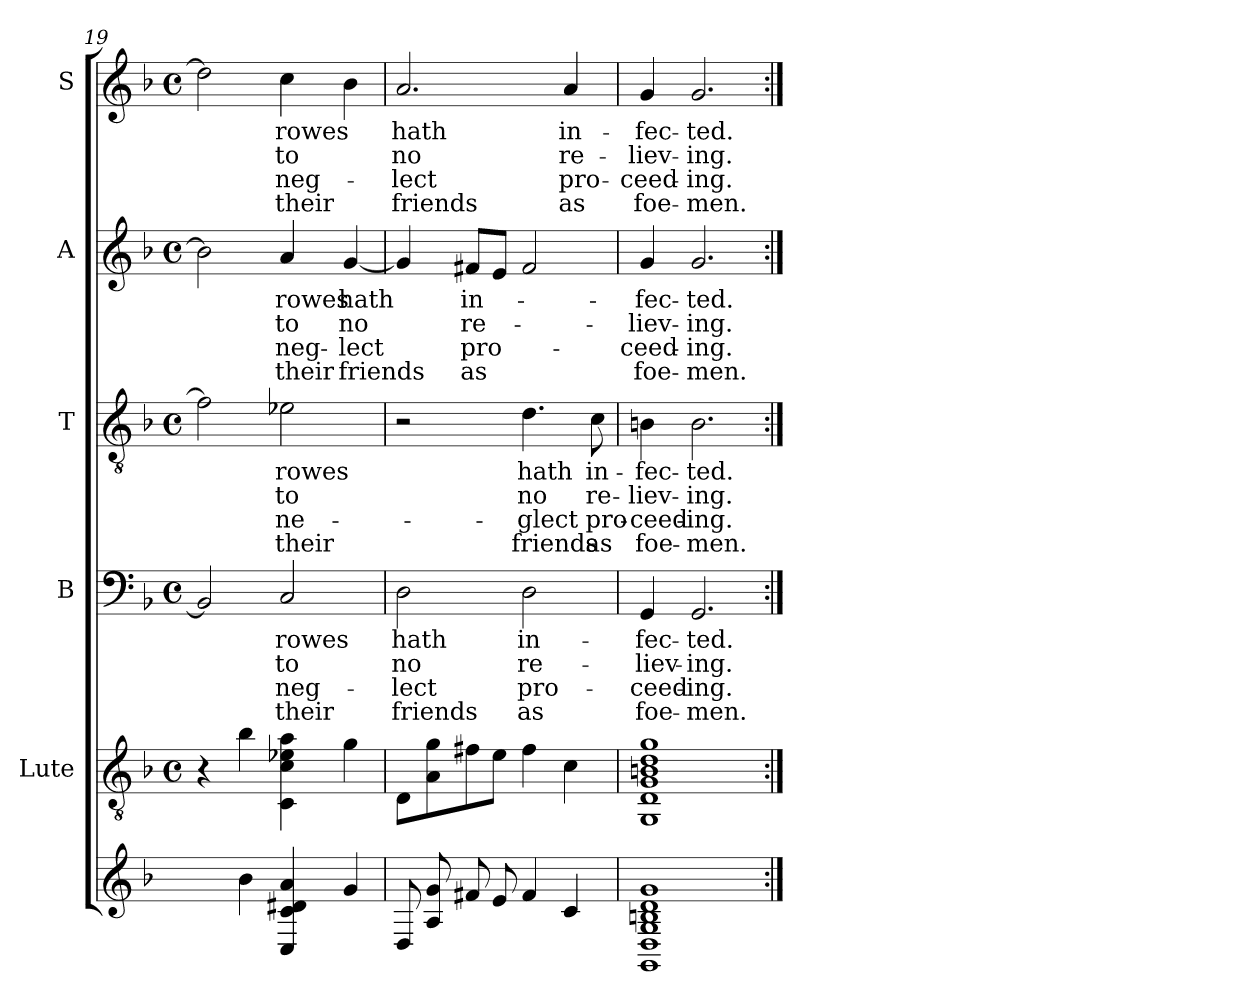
**kern	**kern	**kern	**text	**text	**text	**text	**kern	**text	**text	**text	**text	**kern	**text	**text	**text	**text	**kern	**text	**text	**text	**text
*part6	*part5	*part4	*part4	*part4	*part4	*part4	*part3	*part3	*part3	*part3	*part3	*part2	*part2	*part2	*part2	*part2	*part1	*part1	*part1	*part1	*part1
*staff6	*staff5	*staff4	*staff4	*staff4	*staff4	*staff4	*staff3	*staff3	*staff3	*staff3	*staff3	*staff2	*staff2	*staff2	*staff2	*staff2	*staff1	*staff1	*staff1	*staff1	*staff1
*	*I"Lute	*I"B	*	*	*	*	*I"T	*	*	*	*	*I"A	*	*	*	*	*I"S	*	*	*	*
*	*clefGv2	*clefF4	*	*	*	*	*clefGv2	*	*	*	*	*clefG2	*	*	*	*	*clefG2	*	*	*	*
*k[b-]	*k[b-]	*k[b-]	*	*	*	*	*k[b-]	*	*	*	*	*k[b-]	*	*	*	*	*k[b-]	*	*	*	*
*F:	*F:	*F:	*	*	*	*	*F:	*	*	*	*	*F:	*	*	*	*	*F:	*	*	*	*
*	*M4/4	*M4/4	*	*	*	*	*M4/4	*	*	*	*	*M4/4	*	*	*	*	*M4/4	*	*	*	*
*	*met(c)	*met(c)	*	*	*	*	*met(c)	*	*	*	*	*met(c)	*	*	*	*	*met(c)	*	*	*	*
=19	=19	=19	=19	=19	=19	=19	=19	=19	=19	=19	=19	=19	=19	=19	=19	=19	=19	=19	=19	=19	=19
4ryy	4r	2BB-/]	.	.	.	.	2f\]	.	.	.	.	2b-\]	.	.	.	.	2dd\]	.	.	.	.
4b-	4b-\	.	.	.	.	.	.	.	.	.	.	.	.	.	.	.	.	.	.	.	.
4C 4c 4d# 4a	4C\ 4c\ 4e-X\ 4a\	2C/	-rowes	to	neg-	their	2e-X\	-rowes	to	ne-	their	4a/	-rowes	to	neg-	their	4cc\	-rowes	to	neg-	their
4g	4g\	.	.	.	.	.	.	.	.	.	.	[4g/	hath	no	-lect	friends	4b-\	.	.	.	.
=20	=20	=20	=20	=20	=20	=20	=20	=20	=20	=20	=20	=20	=20	=20	=20	=20	=20	=20	=20	=20	=20
8D	8D\L	2D\	hath	no	-lect	friends	2r	.	.	.	.	4g/]	.	.	.	.	2.a/	hath	no	-lect	friends
8A 8g	8A\ 8g\	.	.	.	.	.	.	.	.	.	.	.	.	.	.	.	.	.	.	.	.
8f#	8f#X\	.	.	.	.	.	.	.	.	.	.	8f#X/L	in-	re-	pro-	as	.	.	.	.	.
8e	8e\J	.	.	.	.	.	.	.	.	.	.	8e/J	.	.	.	.	.	.	.	.	.
4f#	4f#\	2D\	in-	re-	pro-	as	4.d\	hath	no	-glect	friends	2f#/	.	.	.	.	.	.	.	.	.
4c	4c\	.	.	.	.	.	.	.	.	.	.	.	.	.	.	.	4a/	in-	re-	pro-	as
.	.	.	.	.	.	.	8c\	in-	re-	pro-	as	.	.	.	.	.	.	.	.	.	.
=21	=21	=21	=21	=21	=21	=21	=21	=21	=21	=21	=21	=21	=21	=21	=21	=21	=21	=21	=21	=21	=21
1GG 1D 1G 1B 1d 1g	1GG 1D 1G 1Bn 1d 1g	4GG/	-fec-	-liev-	-ceed-	foe-	4Bn\	-fec-	-liev-	-ceed-	foe-	4g/	-fec-	-liev-	-ceed-	foe-	4g/	-fec-	-liev-	-ceed-	foe-
.	.	2.GG/	-ted.	-ing.	-ing.	-men.	2.B\	-ted.	-ing.	-ing.	-men.	2.g/	-ted.	-ing.	-ing.	-men.	2.g/	-ted.	-ing.	-ing.	-men.
=:|!	=:|!	=:|!	=:|!	=:|!	=:|!	=:|!	=:|!	=:|!	=:|!	=:|!	=:|!	=:|!	=:|!	=:|!	=:|!	=:|!	=:|!	=:|!	=:|!	=:|!	=:|!
*-	*-	*-	*-	*-	*-	*-	*-	*-	*-	*-	*-	*-	*-	*-	*-	*-	*-	*-	*-	*-	*-
